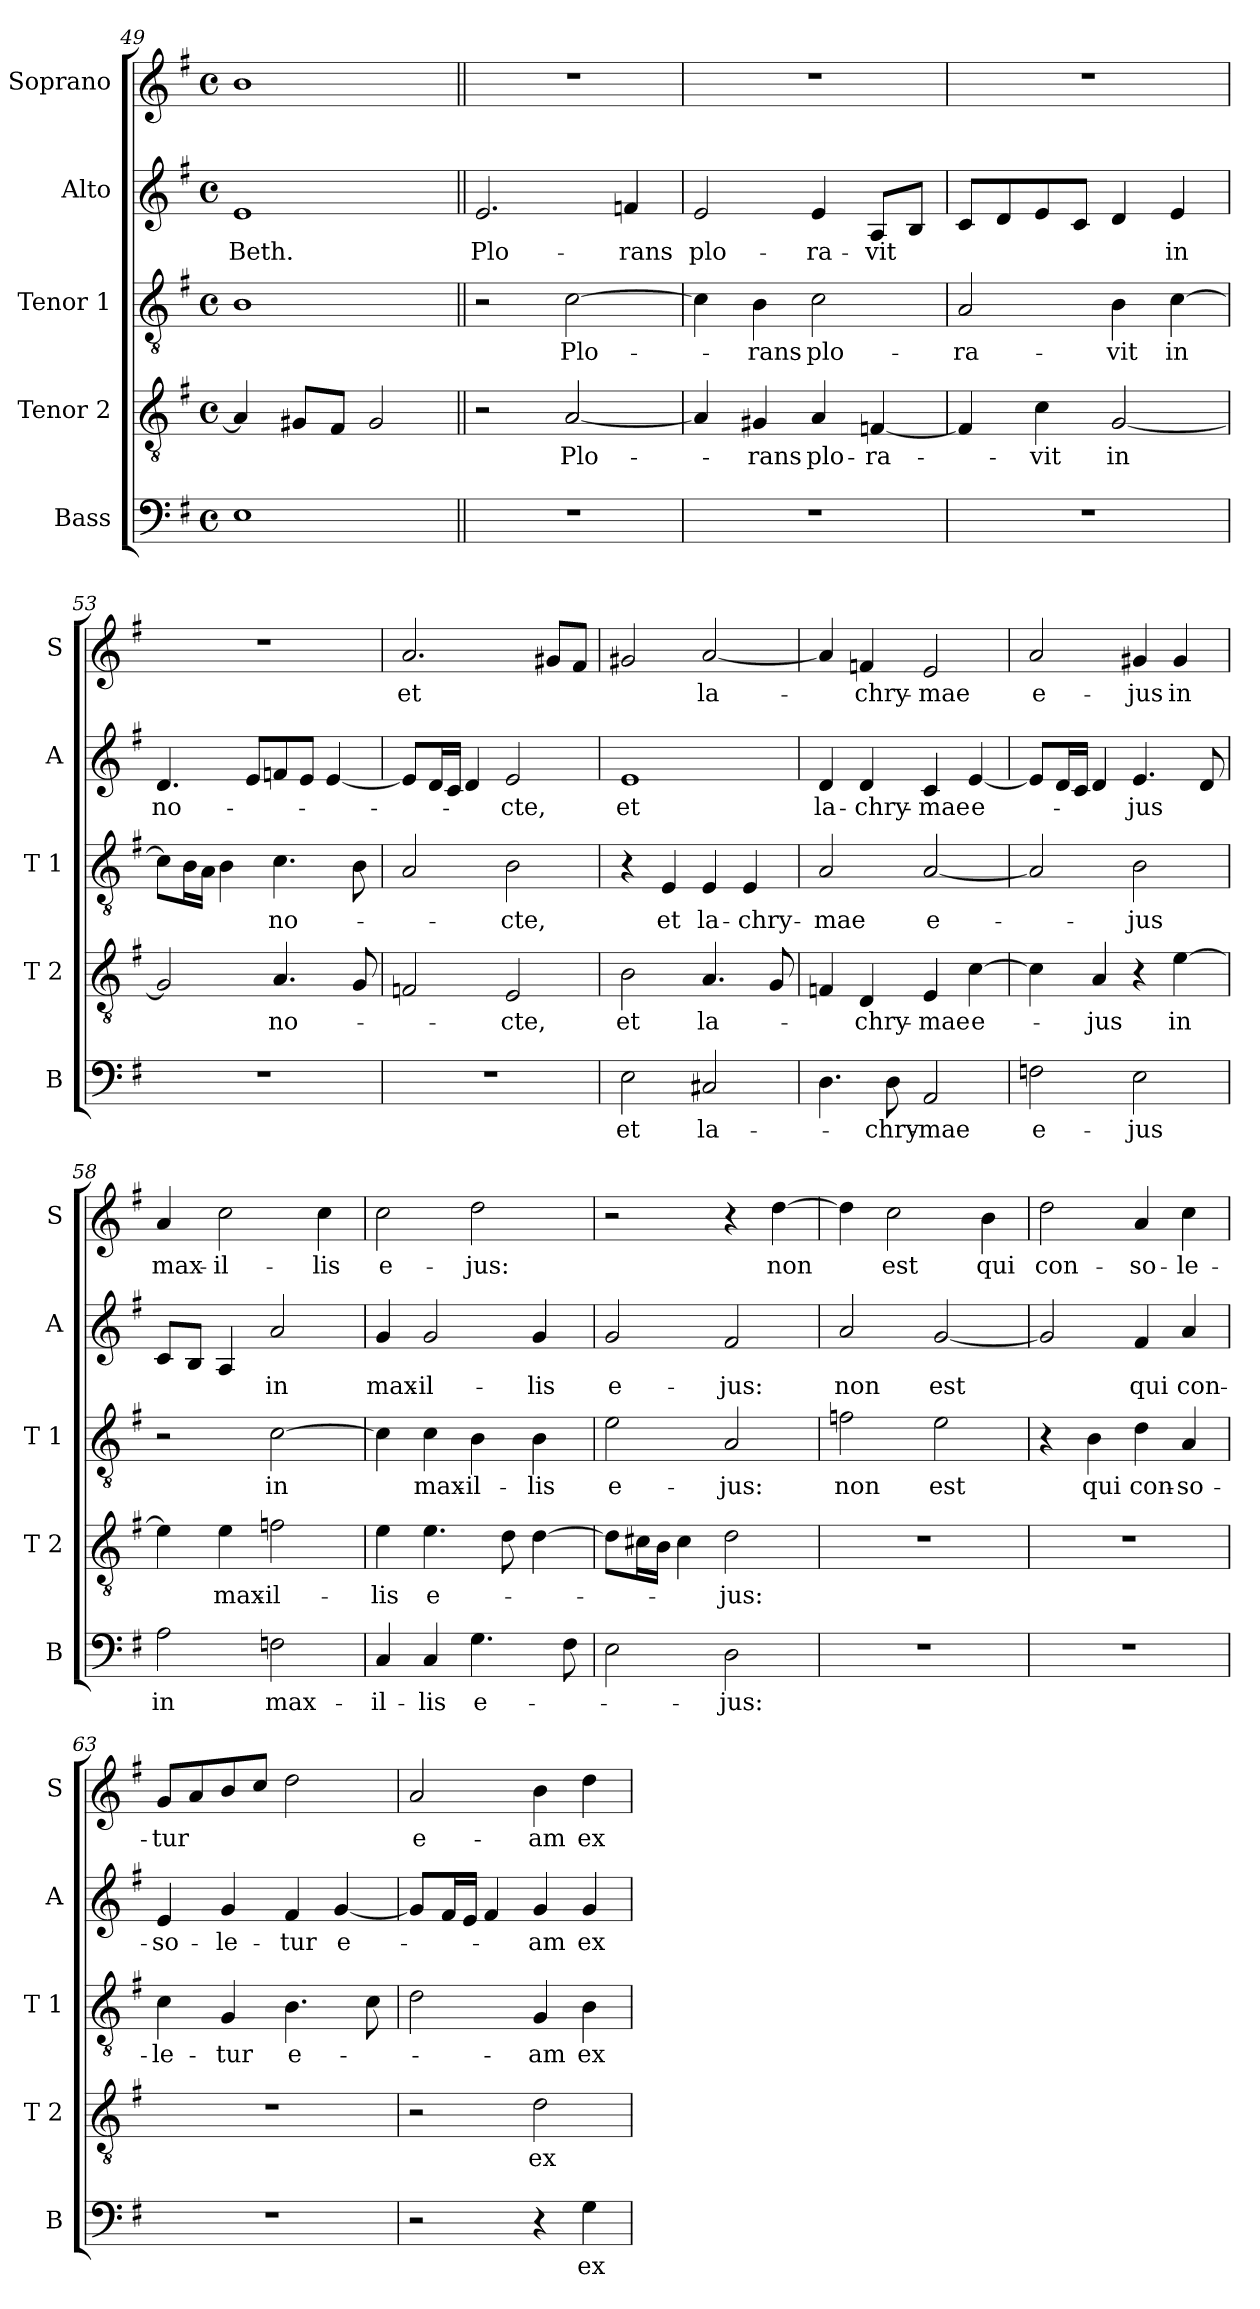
**kern	**text	**kern	**text	**kern	**text	**kern	**text	**kern	**text
*part5	*part5	*part4	*part4	*part3	*part3	*part2	*part2	*part1	*part1
*staff5	*staff5	*staff4	*staff4	*staff3	*staff3	*staff2	*staff2	*staff1	*staff1
*I"Bass	*	*I"Tenor 2	*	*I"Tenor 1	*	*I"Alto	*	*I"Soprano	*
*I'B	*	*I'T 2	*	*I'T 1	*	*I'A	*	*I'S	*
*clefF4	*	*clefGv2	*	*clefGv2	*	*clefG2	*	*clefG2	*
*k[f#]	*	*k[f#]	*	*k[f#]	*	*k[f#]	*	*k[f#]	*
*e:	*	*e:	*	*e:	*	*e:	*	*e:	*
*M4/4	*	*M4/4	*	*M4/4	*	*M4/4	*	*M4/4	*
*met(c)	*	*met(c)	*	*met(c)	*	*met(c)	*	*met(c)	*
=49	=49	=49	=49	=49	=49	=49	=49	=49	=49
!	!	!	!	!	!	!	!LO:LY:b	!	!
1E	.	4A/]	.	1B	.	1e	Beth.	1b	.
.	.	8G#X/L	.	.	.	.	.	.	.
.	.	8F#/J	.	.	.	.	.	.	.
.	.	2G#/	.	.	.	.	.	.	.
!!LO:LB:g=z
=50||	=50||	=50||	=50||	=50||	=50||	=50||	=50||	=50||	=50||
!	!	!	!	!	!	!	!LO:LY:b	!	!
1r	.	2r	.	2r	.	2.e/	Plo-	1r	.
!	!	!	!LO:LY:b	!	!LO:LY:b	!	!	!	!
.	.	[2A/	Plo-	[2c\	Plo-	.	.	.	.
!	!	!	!	!	!	!	!LO:LY:b	!	!
.	.	.	.	.	.	4fn/	-rans	.	.
=51	=51	=51	=51	=51	=51	=51	=51	=51	=51
!	!	!	!	!	!	!	!LO:LY:b	!	!
1r	.	4A/]	.	4c\]	.	2e/	plo-	1r	.
!	!	!	!LO:LY:b	!	!LO:LY:b	!	!	!	!
.	.	4G#X/	-rans	4B\	-rans	.	.	.	.
!	!	!	!LO:LY:b	!	!LO:LY:b	!	!LO:LY:b	!	!
.	.	4A/	plo-	2c\	plo-	4e/	-ra-	.	.
!	!	!	!LO:LY:b	!	!	!	!LO:LY:b	!	!
.	.	[4Fn/	-ra-	.	.	8A/L	-vit	.	.
.	.	.	.	.	.	8B/J	.	.	.
=52	=52	=52	=52	=52	=52	=52	=52	=52	=52
!	!	!	!	!	!LO:LY:b	!	!	!	!
1r	.	4F/]	.	2A/	-ra-	8c/L	.	1r	.
.	.	.	.	.	.	8d/	.	.	.
!	!	!	!LO:LY:b	!	!	!	!	!	!
.	.	4c\	-vit	.	.	8e/	.	.	.
.	.	.	.	.	.	8c/J	.	.	.
!	!	!	!LO:LY:b	!	!LO:LY:b	!	!	!	!
.	.	[2G/	in	4B\	-vit	4d/	.	.	.
!	!	!	!	!	!LO:LY:b	!	!LO:LY:b	!	!
.	.	.	.	[4c\	in	4e/	in	.	.
=53	=53	=53	=53	=53	=53	=53	=53	=53	=53
!	!	!	!	!	!	!	!LO:LY:b	!	!
1r	.	2G/]	.	8c\L]	.	4.d/	no-	1r	.
.	.	.	.	16B\L	.	.	.	.	.
.	.	.	.	16A\JJ	.	.	.	.	.
.	.	.	.	4B\	.	.	.	.	.
.	.	.	.	.	.	8e/L	.	.	.
!	!	!	!LO:LY:b	!	!LO:LY:b	!	!	!	!
.	.	4.A/	no-	4.c\	no-	8fn/	.	.	.
.	.	.	.	.	.	8e/J	.	.	.
.	.	.	.	.	.	[4e/	.	.	.
.	.	8G/	.	8B\	.	.	.	.	.
=54	=54	=54	=54	=54	=54	=54	=54	=54	=54
!	!	!	!	!	!	!	!	!	!LO:LY:b
1r	.	2Fn/	.	2A/	.	8e/L]	.	2.a/	et
.	.	.	.	.	.	16d/L	.	.	.
.	.	.	.	.	.	16c/JJ	.	.	.
.	.	.	.	.	.	4d/	.	.	.
!	!	!	!LO:LY:b	!	!LO:LY:b	!	!LO:LY:b	!	!
.	.	2E/	-cte,	2B\	-cte,	2e/	-cte,	.	.
.	.	.	.	.	.	.	.	8g#X/L	.
.	.	.	.	.	.	.	.	8f#/J	.
!!LO:PB:g=z
=55	=55	=55	=55	=55	=55	=55	=55	=55	=55
!	!LO:LY:b	!	!LO:LY:b	!	!	!	!LO:LY:b	!	!
2E\	et	2B\	et	4r	.	1e	et	2g#X/	.
!	!	!	!	!	!LO:LY:b	!	!	!	!
.	.	.	.	4E/	et	.	.	.	.
!	!LO:LY:b	!	!LO:LY:b	!	!LO:LY:b	!	!	!	!LO:LY:b
2C#X/	la-	4.A/	la-	4E/	la-	.	.	[2a/	la-
!	!	!	!	!	!LO:LY:b	!	!	!	!
.	.	.	.	4E/	-chry-	.	.	.	.
.	.	8G/	.	.	.	.	.	.	.
=56	=56	=56	=56	=56	=56	=56	=56	=56	=56
!	!	!	!	!	!LO:LY:b	!	!LO:LY:b	!	!
4.D\	.	4Fn/	.	2A/	-mae	4d/	la-	4a/]	.
!	!	!	!LO:LY:b	!	!	!	!LO:LY:b	!	!LO:LY:b
.	.	4D/	-chry-	.	.	4d/	-chry-	4fn/	-chry-
!	!LO:LY:b	!	!	!	!	!	!	!	!
8D\	-chry-	.	.	.	.	.	.	.	.
!	!LO:LY:b	!	!LO:LY:b	!	!LO:LY:b	!	!LO:LY:b	!	!LO:LY:b
2AA/	-mae	4E/	-mae	[2A/	e-	4c/	-mae	2e/	-mae
!	!	!	!LO:LY:b	!	!	!	!LO:LY:b	!	!
.	.	[4c\	e-	.	.	[4e/	e-	.	.
=57	=57	=57	=57	=57	=57	=57	=57	=57	=57
!	!LO:LY:b	!	!	!	!	!	!	!	!LO:LY:b
2Fn\	e-	4c\]	.	2A/]	.	8e/L]	.	2a/	e-
.	.	.	.	.	.	16d/L	.	.	.
.	.	.	.	.	.	16c/JJ	.	.	.
!	!	!	!LO:LY:b	!	!	!	!	!	!
.	.	4A/	-jus	.	.	4d/	.	.	.
!	!LO:LY:b	!	!	!	!LO:LY:b	!	!LO:LY:b	!	!LO:LY:b
2E\	-jus	4r	.	2B\	-jus	4.e/	-jus	4g#X/	-jus
!	!	!	!LO:LY:b	!	!	!	!	!	!LO:LY:b
.	.	[4e\	in	.	.	.	.	4g#/	in
.	.	.	.	.	.	8d/	.	.	.
=58	=58	=58	=58	=58	=58	=58	=58	=58	=58
!	!LO:LY:b	!	!	!	!	!	!	!	!LO:LY:b
2A\	in	4e\]	.	2r	.	8c/L	.	4a/	max-
.	.	.	.	.	.	8B/J	.	.	.
!	!	!	!LO:LY:b	!	!	!	!	!	!LO:LY:b
.	.	4e\	max-	.	.	4A/	.	2cc\	-il-
!	!LO:LY:b	!	!LO:LY:b	!	!LO:LY:b	!	!LO:LY:b	!	!
2Fn\	max-	2fn\	-il-	[2c\	in	2a/	in	.	.
!	!	!	!	!	!	!	!	!	!LO:LY:b
.	.	.	.	.	.	.	.	4cc\	-lis
=59	=59	=59	=59	=59	=59	=59	=59	=59	=59
!	!LO:LY:b	!	!LO:LY:b	!	!	!	!LO:LY:b	!	!LO:LY:b
4C/	-il-	4e\	-lis	4c\]	.	4g/	max-	2cc\	e-
!	!LO:LY:b	!	!LO:LY:b	!	!LO:LY:b	!	!LO:LY:b	!	!
4C/	-lis	4.e\	e-	4c\	max-	2g/	-il-	.	.
!	!LO:LY:b	!	!	!	!LO:LY:b	!	!	!	!LO:LY:b
4.G\	e-	.	.	4B\	-il-	.	.	2dd\	-jus:
.	.	8d\	.	.	.	.	.	.	.
!	!	!	!	!	!LO:LY:b	!	!LO:LY:b	!	!
.	.	[4d\	.	4B\	-lis	4g/	-lis	.	.
8F#\	.	.	.	.	.	.	.	.	.
=60	=60	=60	=60	=60	=60	=60	=60	=60	=60
!	!	!	!	!	!LO:LY:b	!	!LO:LY:b	!	!
2E\	.	8d\L]	.	2e\	e-	2g/	e-	2r	.
.	.	16c#X\L	.	.	.	.	.	.	.
.	.	16B\JJ	.	.	.	.	.	.	.
.	.	4c#\	.	.	.	.	.	.	.
!	!LO:LY:b	!	!LO:LY:b	!	!LO:LY:b	!	!LO:LY:b	!	!
2D\	-jus:	2d\	-jus:	2A/	-jus:	2f#/	-jus:	4r	.
!	!	!	!	!	!	!	!	!	!LO:LY:b
.	.	.	.	.	.	.	.	[4dd\	non
!!LO:LB:g=z
=61	=61	=61	=61	=61	=61	=61	=61	=61	=61
!	!	!	!	!	!LO:LY:b	!	!LO:LY:b	!	!
1r	.	1r	.	2fn\	non	2a/	non	4dd\]	.
!	!	!	!	!	!	!	!	!	!LO:LY:b
.	.	.	.	.	.	.	.	2cc\	est
!	!	!	!	!	!LO:LY:b	!	!LO:LY:b	!	!
.	.	.	.	2e\	est	[2g/	est	.	.
!	!	!	!	!	!	!	!	!	!LO:LY:b
.	.	.	.	.	.	.	.	4b\	qui
=62	=62	=62	=62	=62	=62	=62	=62	=62	=62
!	!	!	!	!	!	!	!	!	!LO:LY:b
1r	.	1r	.	4r	.	2g/]	.	2dd\	con-
!	!	!	!	!	!LO:LY:b	!	!	!	!
.	.	.	.	4B\	qui	.	.	.	.
!	!	!	!	!	!LO:LY:b	!	!LO:LY:b	!	!LO:LY:b
.	.	.	.	4d\	con-	4f#/	qui	4a/	-so-
!	!	!	!	!	!LO:LY:b	!	!LO:LY:b	!	!LO:LY:b
.	.	.	.	4A/	-so-	4a/	con-	4cc\	-le-
=63	=63	=63	=63	=63	=63	=63	=63	=63	=63
!	!	!	!	!	!LO:LY:b	!	!LO:LY:b	!	!LO:LY:b
1r	.	1r	.	4c\	-le-	4e/	-so-	8g/L	-tur
.	.	.	.	.	.	.	.	8a/	.
!	!	!	!	!	!LO:LY:b	!	!LO:LY:b	!	!
.	.	.	.	4G/	-tur	4g/	-le-	8b/	.
.	.	.	.	.	.	.	.	8cc/J	.
!	!	!	!	!	!LO:LY:b	!	!LO:LY:b	!	!
.	.	.	.	4.B\	e-	4f#/	-tur	2dd\	.
!	!	!	!	!	!	!	!LO:LY:b	!	!
.	.	.	.	.	.	[4g/	e-	.	.
.	.	.	.	8c\	.	.	.	.	.
=64	=64	=64	=64	=64	=64	=64	=64	=64	=64
!	!	!	!	!	!	!	!	!	!LO:LY:b
2r	.	2r	.	2d\	.	8g/L]	.	2a/	e-
.	.	.	.	.	.	16f#/L	.	.	.
.	.	.	.	.	.	16e/JJ	.	.	.
.	.	.	.	.	.	4f#/	.	.	.
!	!	!	!LO:LY:b	!	!LO:LY:b	!	!LO:LY:b	!	!LO:LY:b
4r	.	2d\	ex	4G/	-am	4g/	-am	4b\	-am
!	!LO:LY:b	!	!	!	!LO:LY:b	!	!LO:LY:b	!	!LO:LY:b
4G\	ex	.	.	4B\	ex	4g/	ex	4dd\	ex
=	=	=	=	=	=	=	=	=	=
*-	*-	*-	*-	*-	*-	*-	*-	*-	*-
